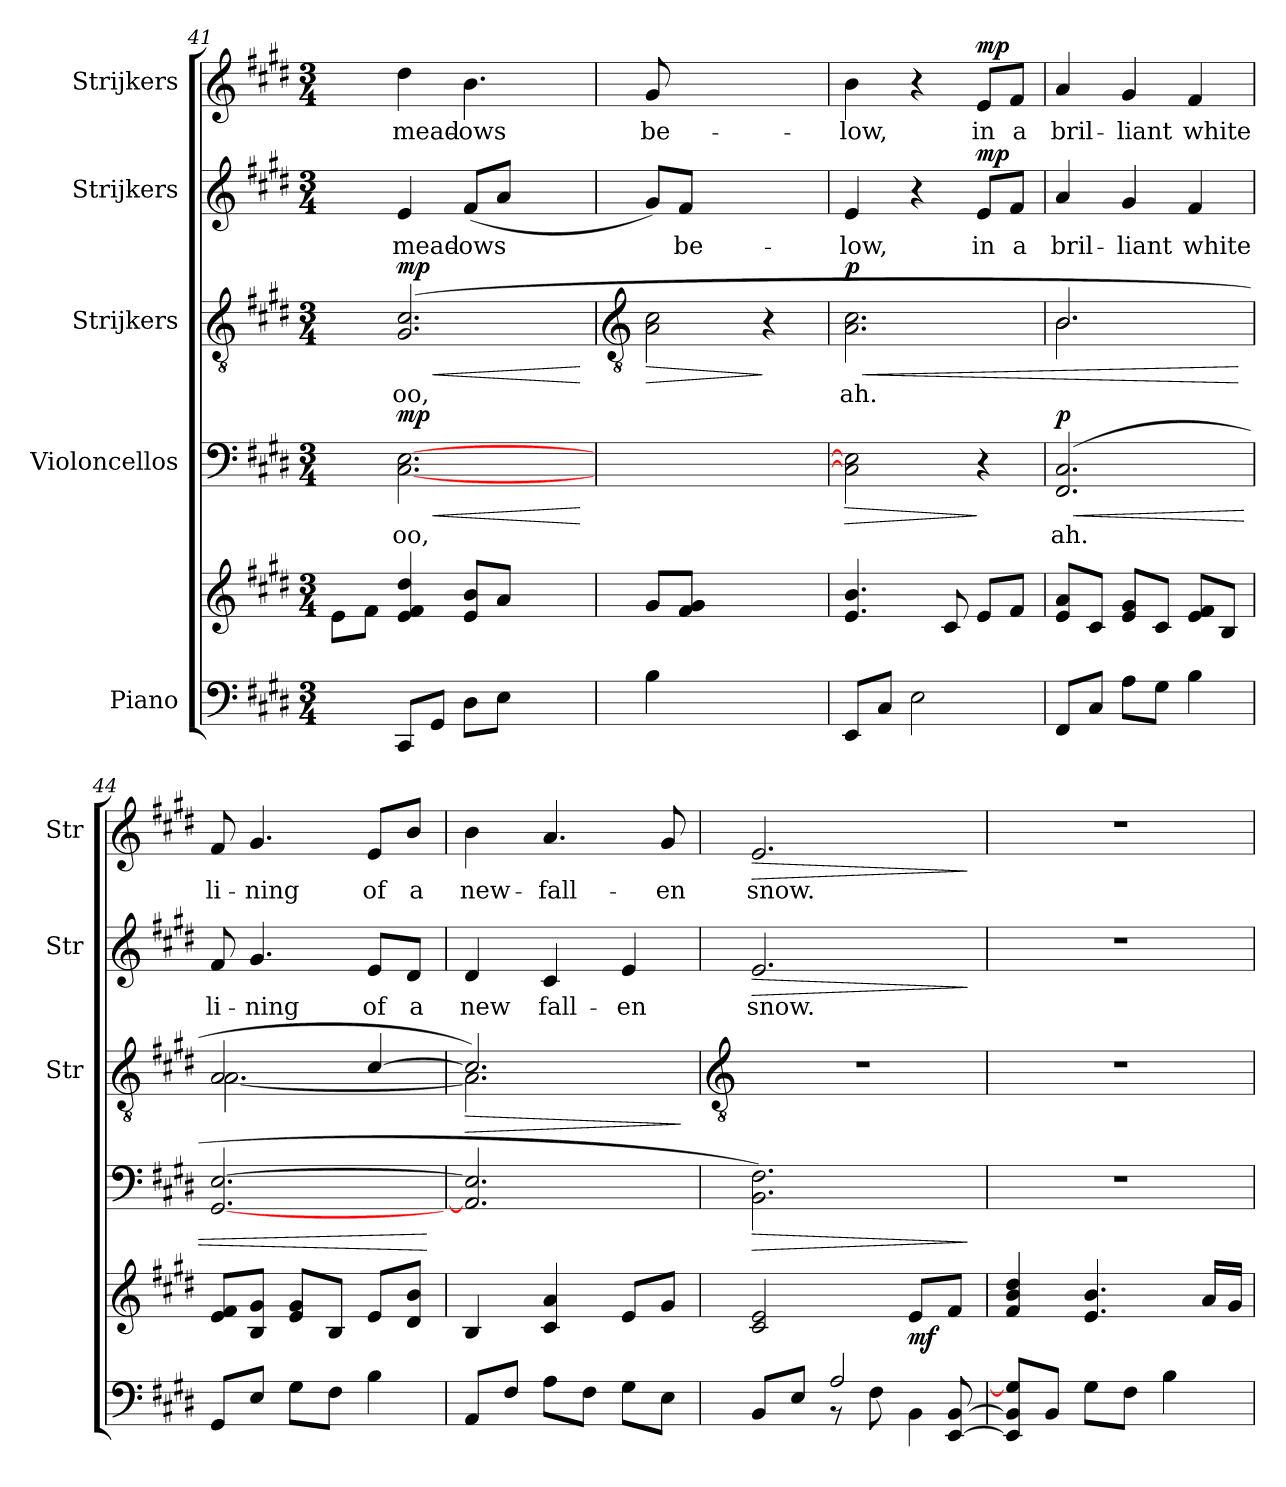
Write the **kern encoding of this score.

**kern	**kern	**dynam	**kern	**text	**dynam	**kern	**text	**dynam	**kern	**text	**dynam	**kern	**text	**dynam
*part5	*part5	*part5	*part4	*part4	*part4	*part3	*part3	*part3	*part2	*part2	*part2	*part1	*part1	*part1
*staff6	*staff5	*staff5/6	*staff4	*staff4	*staff4	*staff3	*staff3	*staff3	*staff2	*staff2	*staff2	*staff1	*staff1	*staff1
*I"Piano	*	*	*I"Violoncellos	*	*	*I"Strijkers	*	*	*I"Strijkers	*	*	*I"Strijkers	*	*
*	*	*	*	*	*	*I'Str	*	*	*I'Str	*	*	*I'Str	*	*
*clefF4	*clefG2	*	*clefF4	*	*	*clefGv2	*	*	*clefG2	*	*	*clefG2	*	*
*k[f#c#g#d#]	*k[f#c#g#d#]	*	*k[f#c#g#d#]	*	*	*k[f#c#g#d#]	*	*	*k[f#c#g#d#]	*	*	*k[f#c#g#d#]	*	*
*E:	*E:	*	*E:	*	*	*E:	*	*	*E:	*	*	*E:	*	*
*M3/4	*M3/4	*	*M3/4	*	*	*M3/4	*	*	*M3/4	*	*	*M3/4	*	*
=41	=41	=41	=41	=41	=41	=41	=41	=41	=41	=41	=41	=41	=41	=41
*^	*^	*	*^	*	*	*	*	*	*^	*	*	*^	*	*
*	*^	*	*	*	*	*	*	*	*	*	*	*	*	*	*	*	*	*	*
4ryy	4ryy	4ryy	8e\L	4ryy	.	4ryy	4ryy	.	.	4ryy	.	.	4ryy	4ryy	.	.	4ryy	4ryy	.	.
.	.	.	8f#\J	.	.	.	.	.	.	.	.	.	.	.	.	.	.	.	.	.
!	!	!	!	!	!	!	!	!LO:LY:b	!LO:HP:b	!	!LO:LY:b	!LO:HP:b	!	!	!LO:LY:b	!	!	!	!LO:LY:b	!
!	!	!	!	!	!	!	!	!	!LO:DY:n=1:a	!	!	!LO:DY:n=1:a	!	!	!	!	!	!	!	!
8CC#/L	4ryy	4ryy	4e/ 4f#/ 4dd#/	4ryy	.	[2.C#\ [2.E\	4ryy	oo,	< mp	(>2.G#/ 2.c#/	oo,	< mp	4e/	4ryy	mead-	.	4dd#\	4ryy	mead-	.
8GG#/J	.	.	.	.	.	.	.	.	.	.	.	.	.	.	.	.	.	.	.	.
!	!	!	!	!	!	!	!	!	!	!	!	!	!	!	!LO:LY:b	!	!	!	!LO:LY:b	!
8D#\L	4ryy	4ryy	8e/ 8b/L	4ryy	.	.	4ryy	.	.	.	.	.	(>8f#/L	4ryy	-ows	.	4.b\	4ryy	-ows	.
8E\J	.	.	8a/J	.	.	.	.	.	.	.	.	.	8a/J	.	.	.	.	.	.	.
4ryy	4ryy	4ryy	4ryy	4ryy	.	.	4ryy	.	.	.	.	.	4ryy	4ryy	.	.	.	8ryy	.	.
.	.	.	.	.	.	.	.	.	.	.	.	.	.	.	.	.	8ryy	8ryy	.	.
*v	*v	*v	*	*	*	*v	*v	*	*	*	*	*	*v	*v	*	*	*v	*v	*	*
*	*v	*v	*	*	*	*	*	*	*	*	*	*	*	*	*
.	.	.	.	.	[	.	.	[	.	.	.	.	.	.
!!LO:LB:g=z
=41A	=41A	=41A	=41A	=41A	=41A	=41A	=41A	=41A	=41A	=41A	=41A	=41A	=41A	=41A
*	*	*	*	*	*	*clefGv2	*	*	*	*	*	*	*	*
*^	*^	*	*	*	*	*	*	*	*	*	*	*	*	*
*	*^	*	*	*	*	*	*	*	*	*	*	*	*	*	*	*
!	!	!	!	!	!	!	!	!	!	!	!LO:HP:b	!	!	!	!	!LO:LY:b	!
*	*	*	*	*	*	*	*	*	*^	*	*	*^	*	*	*^	*	*
4B\	4ryy	4ryy	8g#/L	4ryy	.	4ryy	.	.	2A\ 2c#\	4ryy	.	>	8g#/L)	4ryy	.	.	8g#/	4ryy	be-	.
!	!	!	!	!	!	!	!	!	!	!	!	!	!	!	!LO:LY:b	!	!	!	!	!
.	.	.	8f#/ 8g#/J	.	.	.	.	.	.	.	.	.	8f#/J	.	be-	.	2ryy	.	.	.
2ryy	2ryy	2ryy	2ryy	2ryy	.	2ryy	.	.	.	4ryy	.	.	2ryy	2ryy	.	.	.	2ryy	.	.
.	.	.	.	.	.	.	.	.	4r	4ryy	.	]	.	.	.	.	.	.	.	.
.	.	.	.	.	.	.	.	.	.	.	.	.	.	.	.	.	8ryy	.	.	.
*	*	*	*	*	*	*	*	*	*	*	*	*	*v	*v	*	*	*	*	*	*
*	*	*	*v	*v	*	*	*	*	*	*	*	*	*	*	*	*v	*v	*	*
!!LO:LB:g=z
=42	=42	=42	=42	=42	=42	=42	=42	=42	=42	=42	=42	=42	=42	=42	=42	=42	=42
!	!	!	!	!	!	!	!LO:HP:b	!	!	!LO:LY:b	!LO:HP:b	!	!LO:LY:b	!	!	!LO:LY:b	!
!	!	!	!	!	!	!	!	!	!	!	!LO:DY:n=1:a	!	!	!	!	!	!
8EE/L	4ryy	4ryy	4.e/ 4.b/	.	2C#\] 2E\]	.	>	2.A\ 2.c#\	4ryy	ah.	< p	4e/	-low,	.	4b\	-low,	.
8C#/J	.	.	.	.	.	.	.	.	.	.	.	.	.	.	.	.	.
2E\	4ryy	4ryy	.	.	.	.	.	.	4ryy	.	.	4r	.	.	4r	.	.
.	.	.	8c#/	.	.	.	.	.	.	.	.	.	.	.	.	.	.
!	!	!	!	!	!	!	!	!	!	!	!	!	!LO:LY:b	!LO:DY:a	!	!LO:LY:b	!LO:DY:a
.	4ryy	4ryy	8e/L	.	4r	.	]	.	4ryy	.	.	8e/L	in	mp	8e/L	in	mp
!	!	!	!	!	!	!	!	!	!	!	!	!	!LO:LY:b	!	!	!LO:LY:b	!
.	.	.	8f#/J	.	.	.	.	.	.	.	.	8f#/J	a	.	8f#/J	a	.
=43	=43	=43	=43	=43	=43	=43	=43	=43	=43	=43	=43	=43	=43	=43	=43	=43	=43
!	!	!	!	!	!	!LO:LY:b	!LO:HP:b	!	!	!	!	!	!LO:LY:b	!	!	!LO:LY:b	!
!	!	!	!	!	!	!	!LO:DY:n=1:a	!	!	!	!	!	!	!	!	!	!
8FF#/L	4ryy	4ryy	8e/ 8a/L	.	(<2.FF#/ 2.C#/	ah.	< p	2.B/	2.B\	.	.	4a/	bril-	.	4a/	bril-	.
8C#/J	.	.	8c#/J	.	.	.	.	.	.	.	.	.	.	.	.	.	.
!	!	!	!	!	!	!	!	!	!	!	!	!	!LO:LY:b	!	!	!LO:LY:b	!
8A\L	4ryy	4ryy	8e/ 8g#/L	.	.	.	.	.	.	.	.	4g#/	-liant	.	4g#/	-liant	.
8G#\J	.	.	8c#/J	.	.	.	.	.	.	.	.	.	.	.	.	.	.
!	!	!	!	!	!	!	!	!	!	!	!	!	!LO:LY:b	!	!	!LO:LY:b	!
4B\	4ryy	4ryy	8e/ 8f#/L	.	.	.	.	.	.	.	.	4f#/	white	.	4f#/	white	.
.	.	.	8B/J	.	.	.	.	.	.	.	.	.	.	.	.	.	.
*v	*v	*v	*	*	*	*	*	*v	*v	*	*	*	*	*	*	*	*
.	.	.	.	.	.	.	.	[	.	.	.	.	.	.
=44	=44	=44	=44	=44	=44	=44	=44	=44	=44	=44	=44	=44	=44	=44
*^	*	*	*	*	*	*^	*	*	*	*	*	*	*	*
*	*^	*	*	*	*	*	*	*	*	*	*	*	*	*	*	*
!	!	!	!	!	!	!	!	!	!	!	!	!	!LO:LY:b	!	!	!LO:LY:b	!
8GG#/L	4ryy	4ryy	8e/ 8f#/L	.	[2.GG#/ [2.E/	.	.	2A/	[2.A\	.	.	8f#/	li-	.	8f#/	li-	.
!	!	!	!	!	!	!	!	!	!	!	!	!	!LO:LY:b	!	!	!LO:LY:b	!
8E/J	.	.	8B/ 8g#/J	.	.	.	.	.	.	.	.	4.g#/	-ning	.	4.g#/	-ning	.
8G#\L	4ryy	4ryy	8e/ 8g#/L	.	.	.	.	.	.	.	.	.	.	.	.	.	.
8F#\J	.	.	8B/J	.	.	.	.	.	.	.	.	.	.	.	.	.	.
!	!	!	!	!	!	!	!	!	!	!	!	!	!LO:LY:b	!	!	!LO:LY:b	!
4B\	4ryy	4ryy	8e/L	.	.	.	.	[4c#/	.	.	.	8e/L	of	.	8e/L	of	.
!	!	!	!	!	!	!	!	!	!	!	!	!	!LO:LY:b	!	!	!LO:LY:b	!
.	.	.	8d#/ 8b/J	.	.	.	.	.	.	.	.	8d#/J	a	.	8b/J	a	.
*v	*v	*v	*	*	*	*	*	*v	*v	*	*	*	*	*	*	*	*
.	.	.	.	.	[	.	.	.	.	.	.	.	.	.
=45	=45	=45	=45	=45	=45	=45	=45	=45	=45	=45	=45	=45	=45	=45
*^	*	*	*	*	*	*	*	*	*	*	*	*	*	*
*	*^	*	*	*	*	*	*	*	*	*	*	*	*	*	*
!	!	!	!	!	!	!	!	!	!	!LO:HP:b	!	!LO:LY:b	!	!	!LO:LY:b	!
*	*	*	*	*	*	*	*	*^	*	*	*	*	*	*	*	*
8AA/L	4ryy	4ryy	4B/	.	2.AA/] 2.E/]	.	.	2.c#/])	2.A\]	.	>	4d#/	new	.	4b\	new-	.
8F#/J	.	.	.	.	.	.	.	.	.	.	.	.	.	.	.	.	.
!	!	!	!	!	!	!	!	!	!	!	!	!	!LO:LY:b	!	!	!LO:LY:b	!
8A\L	4ryy	4ryy	4c#/ 4a/	.	.	.	.	.	.	.	.	4c#/	fall-	.	4.a/	-fall-	.
8F#\J	.	.	.	.	.	.	.	.	.	.	.	.	.	.	.	.	.
!	!	!	!	!	!	!	!	!	!	!	!	!	!LO:LY:b	!	!	!	!
8G#\L	4ryy	4ryy	8e/L	.	.	.	.	.	.	.	.	4e/	-en	.	.	.	.
!	!	!	!	!	!	!	!	!	!	!	!	!	!	!	!	!LO:LY:b	!
8E\J	.	.	8g#/J	.	.	.	.	.	.	.	.	.	.	.	8g#/	-en	.
*v	*v	*v	*	*	*	*	*	*v	*v	*	*	*	*	*	*	*	*
.	.	.	.	.	.	.	.	]	.	.	.	.	.	.
!!LO:LB:g=z
=46	=46	=46	=46	=46	=46	=46	=46	=46	=46	=46	=46	=46	=46	=46
*	*	*	*	*	*	*clefGv2	*	*	*	*	*	*	*	*
*^	*	*	*	*	*	*	*	*	*	*	*	*	*	*
*	*^	*	*	*	*	*	*	*	*	*	*	*	*	*	*
!	!	!	!	!	!	!	!LO:HP:b	!LO:N:vis=1	!	!	!	!LO:LY:b	!LO:HP:b	!	!LO:LY:b	!LO:HP:b
8BB/L	4ryy	4ryy	2c#/ 2e/	.	2.BB\ 2.F#\)	.	>	2.r	.	.	2.e/	snow.	>	2.e/	snow.	>
8E/J	.	.	.	.	.	.	.	.	.	.	.	.	.	.	.	.
2A/	8r	4ryy	.	.	.	.	.	.	.	.	.	.	.	.	.	.
.	8F#\	.	.	.	.	.	.	.	.	.	.	.	.	.	.	.
!	!	!	!	!LO:DY:b	!	!	!	!	!	!	!	!	!	!	!	!
.	4BB\	8ryy	8e/L	mf	.	.	.	.	.	.	.	.	.	.	.	.
.	.	[8EE/ [8BB/	8f#/J	.	.	.	.	.	.	.	.	.	.	.	.	.
*v	*v	*v	*	*	*	*	*	*	*	*	*	*	*	*	*	*
.	.	.	.	.	]	.	.	.	.	.	]	.	.	]
!!LO:LB:g=z
=47	=47	=47	=47	=47	=47	=47	=47	=47	=47	=47	=47	=47	=47	=47
*^	*^	*	*	*	*	*	*	*	*	*	*	*	*	*
!	!	!	!	!	!LO:N:vis=1	!	!	!LO:N:vis=1	!	!	!LO:N:vis=1	!	!	!LO:N:vis=1	!	!
8EE/] 8BB/] 8G#/]L	4ryy	4f#/ 4b/ 4dd#/	4ryy	.	2.r	.	.	2.r	.	.	2.r	.	.	2.r	.	.
8BB/J	.	.	.	.	.	.	.	.	.	.	.	.	.	.	.	.
8G#\L	4ryy	4.e/ 4.b/	4ryy	.	.	.	.	.	.	.	.	.	.	.	.	.
8F#\J	.	.	.	.	.	.	.	.	.	.	.	.	.	.	.	.
4B\	4ryy	.	4ryy	.	.	.	.	.	.	.	.	.	.	.	.	.
.	.	16a/LL	.	.	.	.	.	.	.	.	.	.	.	.	.	.
.	.	16g#/JJ	.	.	.	.	.	.	.	.	.	.	.	.	.	.
*v	*v	*	*	*	*	*	*	*	*	*	*	*	*	*	*	*
*	*v	*v	*	*	*	*	*	*	*	*	*	*	*	*	*
=	=	=	=	=	=	=	=	=	=	=	=	=	=	=
*-	*-	*-	*-	*-	*-	*-	*-	*-	*-	*-	*-	*-	*-	*-
